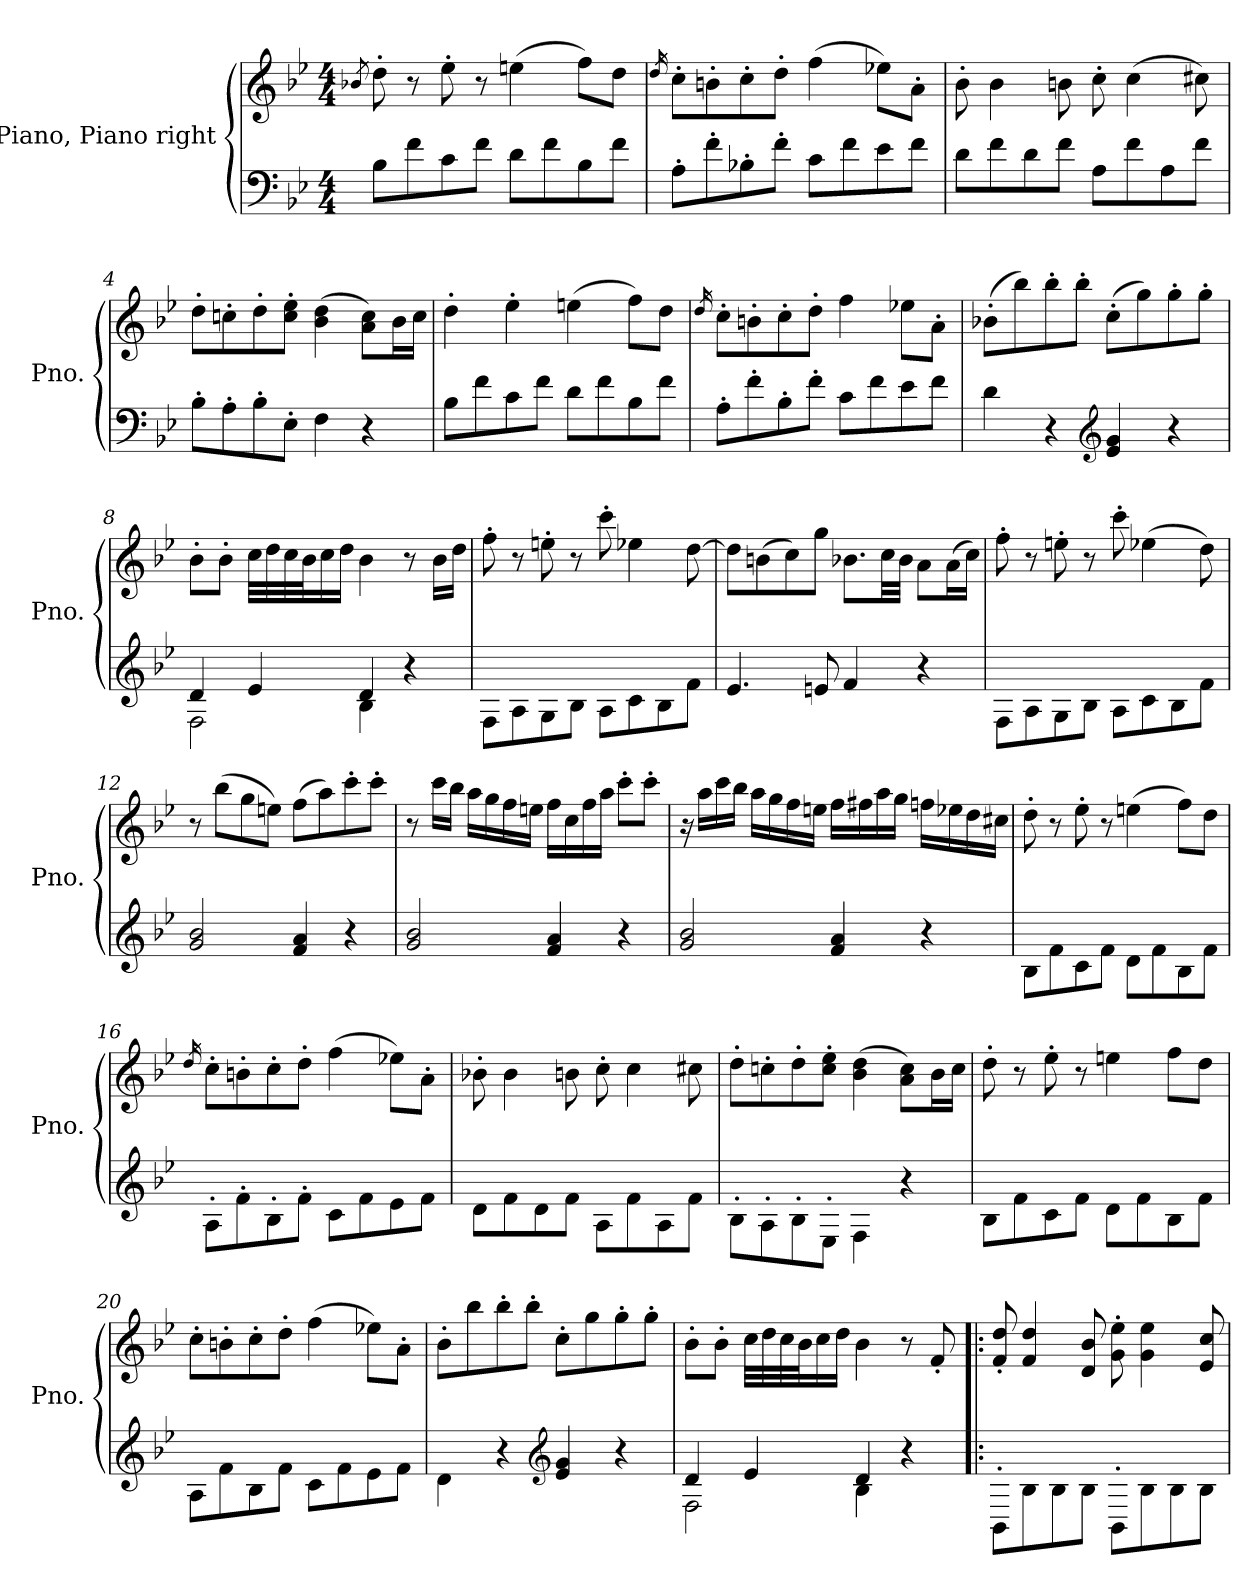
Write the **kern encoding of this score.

**kern	**kern
*part1	*part1
*staff2	*staff1
*I"Piano, Piano right	*
*I'Pno.	*
*clefF4	*clefG2
*k[b-e-]	*k[b-e-]
*M4/4	*M4/4
=1	=1
.	8qb-X/
8B-\L	8dd'\
8f\	8r
8c\	8ee-'\
8f\J	8r
8d\L	(4een\
8f\	.
8B-\	8ff\L)
8f\J	8dd\J
=2	=2
.	16qdd/
8A'\L	8cc'\L
8f'\	8bn'\
8B-X'\	8cc'\
8f'\J	8dd'\J
8c\L	(4ff\
8f\	.
8e-\	8ee-X\L)
8f\J	8a'\J
=3	=3
8d\L	8b-'\
8f\	4b-\
8d\	.
8f\J	8bn\
8A\L	8cc'\
8f\	(4cc\
8A\	.
8f\J	8cc#X\)
=4	=4
8B-'\L	8dd'\L
8A'\	8ccn'\
8B-'\	8dd'\
8E-'\J	8cc\' 8ee-\'J
4F\	(4b-\ 4dd\
4r	8a\ 8cc\L)
.	16b-\L
.	16cc\JJ
!!LO:LB:g=z
=5	=5
8B-\L	4dd'\
8f\	.
8c\	4ee-'\
8f\J	.
8d\L	(4een\
8f\	.
8B-\	8ff\L)
8f\J	8dd\J
=6	=6
.	16qdd/
8A'\L	8cc'\L
8f'\	8bn'\
8B-'\	8cc'\
8f'\J	8dd'\J
8c\L	4ff\
8f\	.
8e-\	8ee-X\L
8f\J	8a'\J
=7	=7
4d\	(8b-X'\L
.	8bb-\)
4r	8bb-'\
.	8bb-'\J
*clefG2	*
4e-/ 4g/	(8cc'\L
.	8gg\)
4r	8gg'\
.	8gg'\J
=8	=8
*^	*
4d/	2F\	8b-'\L
.	.	8b-'\J
4e-/	.	32cc\LLL
.	.	32dd\
.	.	32cc\
.	.	32b-\J
.	.	16cc\
.	.	16dd\JJ
4d/	4B-\	4b-\
4r	4ryy	8r
.	.	16b-\LL
.	.	16dd\JJ
*v	*v	*
!!LO:LB:g=z
=9	=9
8F\L	8ff'\
8A\	8r
8G\	8een'\
8B-\J	8r
8A\L	8ccc'\
8c\	4ee-X\
8B-\	.
8f\J	[8dd\
=10	=10
4.e-/	8dd\L]
.	(8bn\
.	8cc\)
8en/	8gg\J
4f/	8.b-X\L
.	32cc\LL
.	32b-\JJJ
4r	8a\L
.	(16a\L
.	16cc\JJ)
=11	=11
8F\L	8ff'\
8A\	8r
8G\	8een'\
8B-\J	8r
8A\L	8ccc'\
8c\	(4ee-X\
8B-\	.
8f\J	8dd\)
!!LO:LB:g=z
=12	=12
2g/ 2b-/	8r
.	(8bb-\L
.	8gg\
.	8een\J)
4f/ 4a/	(8ff\L
.	8aa\)
4r	8ccc'\
.	8ccc'\J
=13	=13
2g/ 2b-/	8r
.	16ccc\LL
.	16bb-\JJ
.	16aa\LL
.	16gg\
.	16ff\
.	16een\JJ
4f/ 4a/	16ff\LL
.	16cc\
.	16ff\
.	16aa\JJ
4r	8ccc'\L
.	8ccc'\J
=14	=14
2g/ 2b-/	16r
.	16aa\LL
.	16ccc\
.	16bb-\JJ
.	16aa\LL
.	16gg\
.	16ff\
.	16een\JJ
4f/ 4a/	16ff\LL
.	16ff#X\
.	16aa\
.	16gg\JJ
4r	16ffn\LL
.	16ee-X\
.	16dd\
.	16cc#X\JJ
!!LO:LB:g=z
=15	=15
8B-\L	8dd'\
8f\	8r
8c\	8ee-'\
8f\J	8r
8d\L	(4een\
8f\	.
8B-\	8ff\L)
8f\J	8dd\J
=16	=16
.	16qdd/
8A'\L	8cc'\L
8f'\	8bn'\
8B-'\	8cc'\
8f'\J	8dd'\J
8c\L	(4ff\
8f\	.
8e-\	8ee-X\L)
8f\J	8a'\J
=17	=17
8d\L	8b-X'\
8f\	4b-\
8d\	.
8f\J	8bn\
8A\L	8cc'\
8f\	4cc\
8A\	.
8f\J	8cc#X\
=18	=18
8B-'\L	8dd'\L
8A'\	8ccn'\
8B-'\	8dd'\
8E-'\J	8cc\' 8ee-\'J
4F\	(4b-\ 4dd\
4r	8a\ 8cc\L)
.	16b-\L
.	16cc\JJ
!!LO:LB:g=z
=19	=19
8B-\L	8dd'\
8f\	8r
8c\	8ee-'\
8f\J	8r
8d\L	4een\
8f\	.
8B-\	8ff\L
8f\J	8dd\J
=20	=20
8A\L	8cc'\L
8f\	8bn'\
8B-\	8cc'\
8f\J	8dd'\J
8c\L	(4ff\
8f\	.
8e-\	8ee-X\L)
8f\J	8a'\J
=21	=21
4d\	8b-'\L
.	8bb-\
4r	8bb-'\
.	8bb-'\J
*clefG2	*
4e-/ 4g/	8cc'\L
.	8gg\
4r	8gg'\
.	8gg'\J
=22	=22
*^	*
4d/	2F\	8b-'\L
.	.	8b-'\J
4e-/	.	32cc\LLL
.	.	32dd\
.	.	32cc\
.	.	32b-\J
.	.	16cc\
.	.	16dd\JJ
4d/	4B-\	4b-\
4r	4ryy	8r
.	.	8f'/
*v	*v	*
!!LO:PB:g=z
=23!|:	=23!|:
8BB-'\L	8f/' 8dd/'
8B-\	4f/ 4dd/
8B-\	.
8B-\J	8d/ 8b-/
8BB-'\L	8g\' 8ee-\'
8B-\	4g\ 4ee-\
8B-\	.
8B-\J	8e-/ 8cc/
=	=
*-	*-
